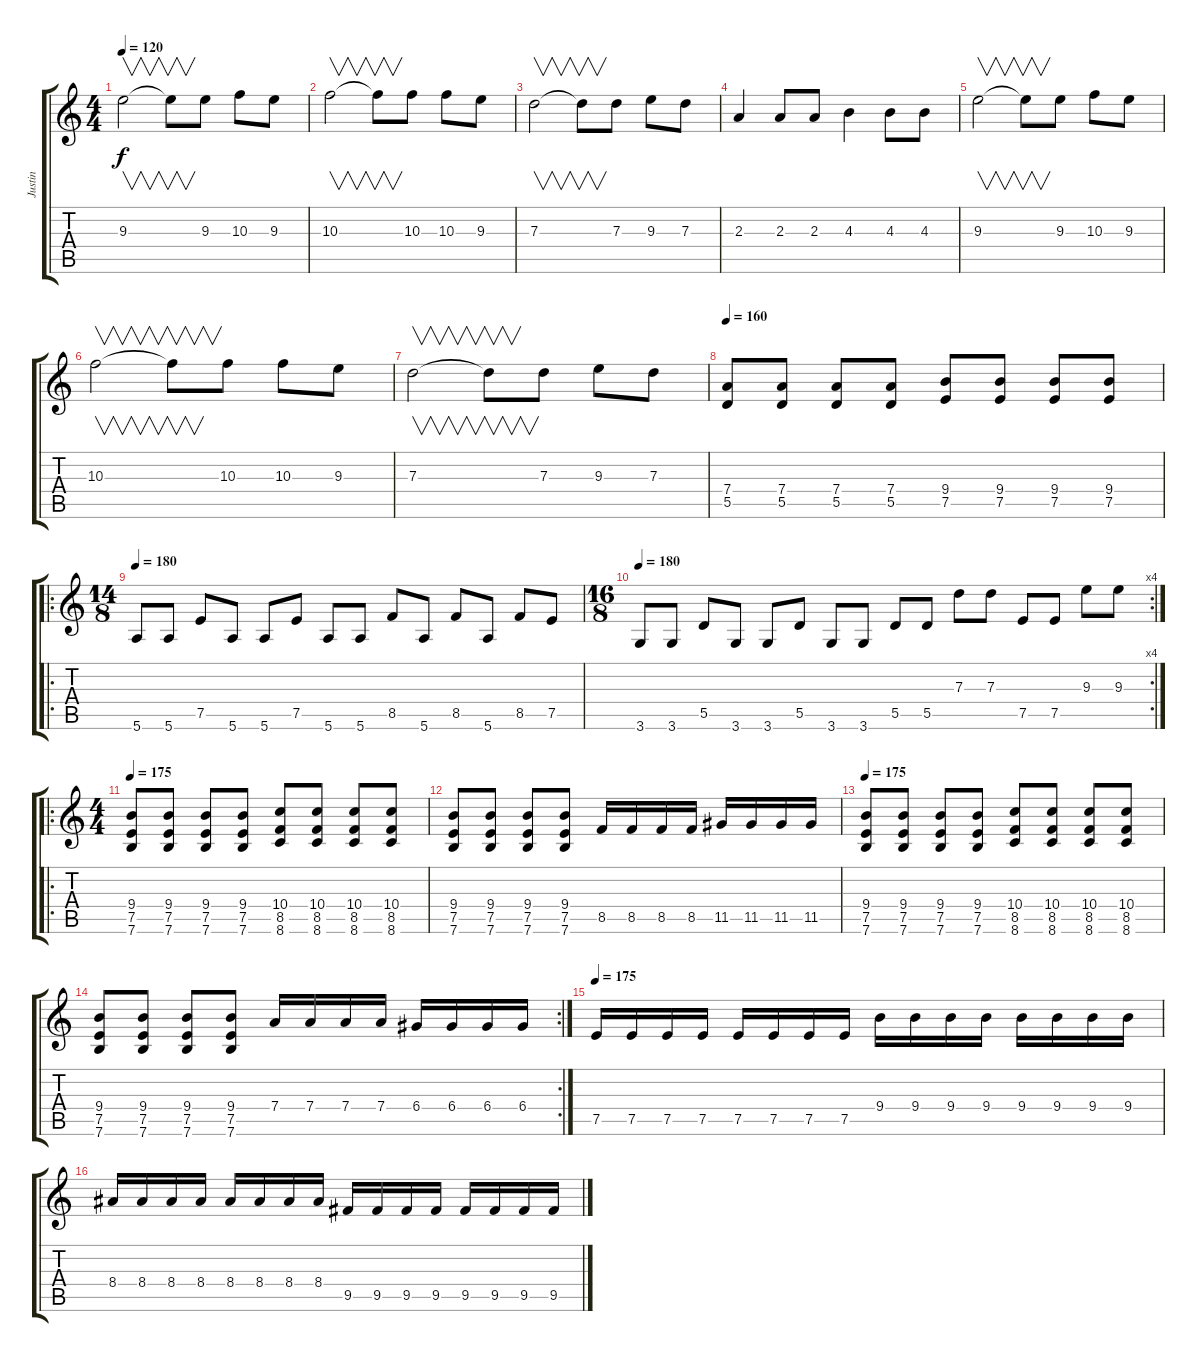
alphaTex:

\track ("Justin" "Justin") {instrument distortionguitar}
\staff {score tabs}
\tuning (E4 B3 G3 D3 A2 E2) {hide}
\ts (4 4)
\tempo 120
\clef g2
\ks c
9.3.2{v dy f instrument distortionguitar} 9.3{t}.8{v} 9.3.8 10.3.8 9.3.8 |
10.3.2{v} 10.3{t}.8{v} 10.3.8 10.3.8 9.3.8 |
7.3.2{v} 7.3{t}.8{v} 7.3.8 9.3.8 7.3.8 |
2.3.4 2.3.8 2.3.8 4.3.4 4.3.8 4.3.8 |
9.3.2{v} 9.3{t}.8{v} 9.3.8 10.3.8 9.3.8 |
10.3.2{v} 10.3{t}.8{v} 10.3.8 10.3.8 9.3.8 |
7.3.2{v} 7.3{t}.8{v} 7.3.8 9.3.8 7.3.8 |
\tempo 160
(7.4 5.5).8 (7.4 5.5).8 (7.4 5.5).8 (7.4 5.5).8 (9.4 7.5).8 (9.4 7.5).8 (9.4 7.5).8 (9.4 7.5).8 |
\ro
\ts (14 8)
\tempo 180
5.6.8 5.6.8 7.5.8 5.6.8 5.6.8 7.5.8 5.6.8 5.6.8 8.5.8 5.6.8 8.5.8 5.6.8 8.5.8 7.5.8 |
\rc 4
\ts (16 8)
\tempo 180
3.6.8 3.6.8 5.5.8 3.6.8 3.6.8 5.5.8 3.6.8 3.6.8 5.5.8 5.5.8 7.3.8 7.3.8 7.5.8 7.5.8 9.3.8 9.3.8 |
\ro
\ts (4 4)
\tempo 175
(9.4 7.5 7.6).8 (9.4 7.5 7.6).8 (9.4 7.5 7.6).8 (9.4 7.5 7.6).8 (10.4 8.5 8.6).8 (10.4 8.5 8.6).8 (10.4 8.5 8.6).8 (10.4 8.5 8.6).8 |
(9.4 7.5 7.6).8 (9.4 7.5 7.6).8 (9.4 7.5 7.6).8 (9.4 7.5 7.6).8 8.5.16 8.5.16 8.5.16 8.5.16 11.5.16 11.5.16 11.5.16 11.5.16 |
\tempo 175
(9.4 7.5 7.6).8 (9.4 7.5 7.6).8 (9.4 7.5 7.6).8 (9.4 7.5 7.6).8 (10.4 8.5 8.6).8 (10.4 8.5 8.6).8 (10.4 8.5 8.6).8 (10.4 8.5 8.6).8 |
\rc 2
(9.4 7.5 7.6).8 (9.4 7.5 7.6).8 (9.4 7.5 7.6).8 (9.4 7.5 7.6).8 7.4.16 7.4.16 7.4.16 7.4.16 6.4.16 6.4.16 6.4.16 6.4.16 |
\tempo 175
7.5.16 7.5.16 7.5.16 7.5.16 7.5.16 7.5.16 7.5.16 7.5.16 9.4.16 9.4.16 9.4.16 9.4.16 9.4.16 9.4.16 9.4.16 9.4.16 |
8.4.16 8.4.16 8.4.16 8.4.16 8.4.16 8.4.16 8.4.16 8.4.16 9.5.16 9.5.16 9.5.16 9.5.16 9.5.16 9.5.16 9.5.16 9.5.16
